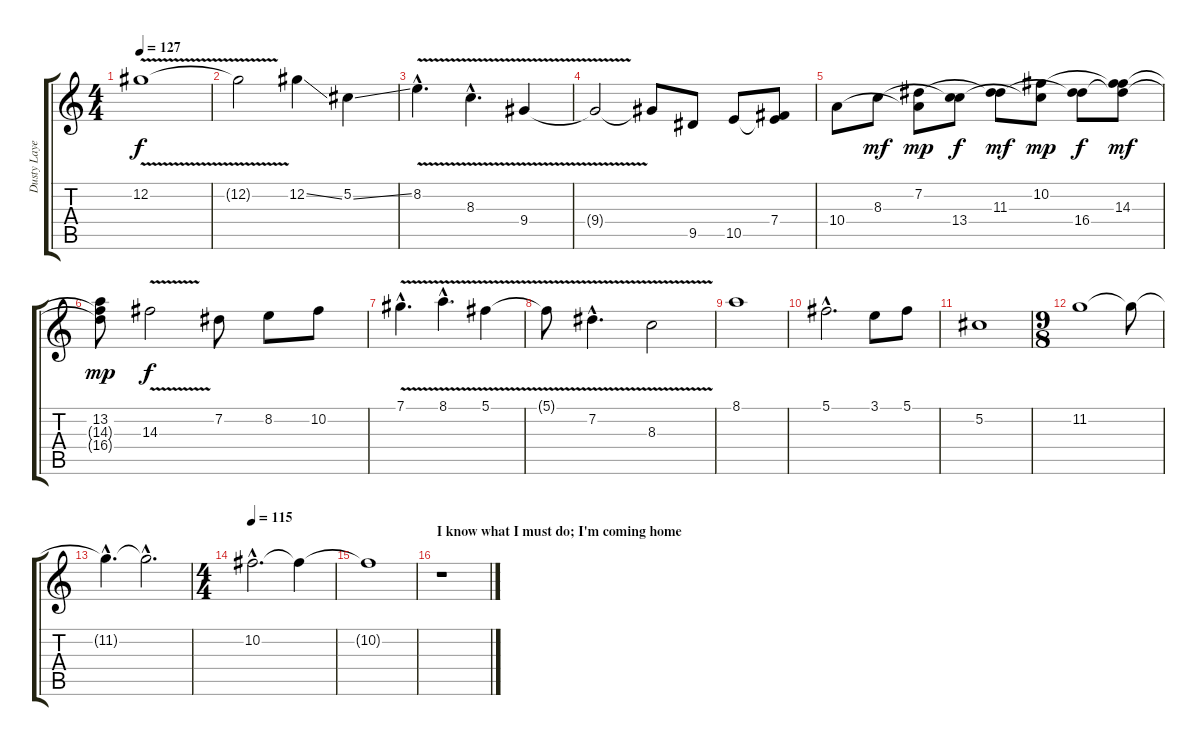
\track ("Dusty Layer 2" "Dusty Laye") {instrument distortionguitar}
\staff {score tabs}
\tuning (Db4 Ab3 E3 B2 Gb2 Db2) {hide}
\ts (4 4)
\tempo 127
\clef g2
\ks c
12.2{v}.1{dy f} |
12.2{t}.2 12.2{ss}.4 5.2{ss}.4 |
8.2{v hac}.4{d} 8.3{v hac}.4{d} 9.4{v}.4 |
9.4{t}.2 9.4{t}.8 9.5.8 10.5.8 (7.4 10.5{t}).8 |
10.4.8 8.3.8{dy mf} (7.2 10.4{t}).8{dy mp} (8.3{t} 13.4).8{dy f} (7.2{t} 11.3).8{dy mf} (10.2 13.4{t}).8{dy mp} (11.3{t} 16.4).8{dy f} (10.2{t} 14.3 16.4{t}).8{dy mf} |
(13.2 14.3{t} 16.4{t}).8{dy mp} 14.3{v}.2{dy f} 7.2.8 8.2.8 10.2.8 |
7.1{v hac}.4{d} 8.1{v hac}.4{d} 5.1{v}.4 |
5.1{t}.8 7.2{v hac}.4{d} 8.3{v}.2 |
8.1.1 |
5.1{hac}.2{d} 3.1.8 5.1.8 |
5.2.1 |
\ts (9 8)
11.2.1 11.2{t}.8 |
11.2{hac t}.4{d} 11.2{hac t}.2{d} |
\ts (4 4)
\tempo 115
10.2{hac}.2{d} 10.2{t}.4 |
10.2{t}.1 |
\section ("" "I know what I must do; I'm coming home")
r.1
